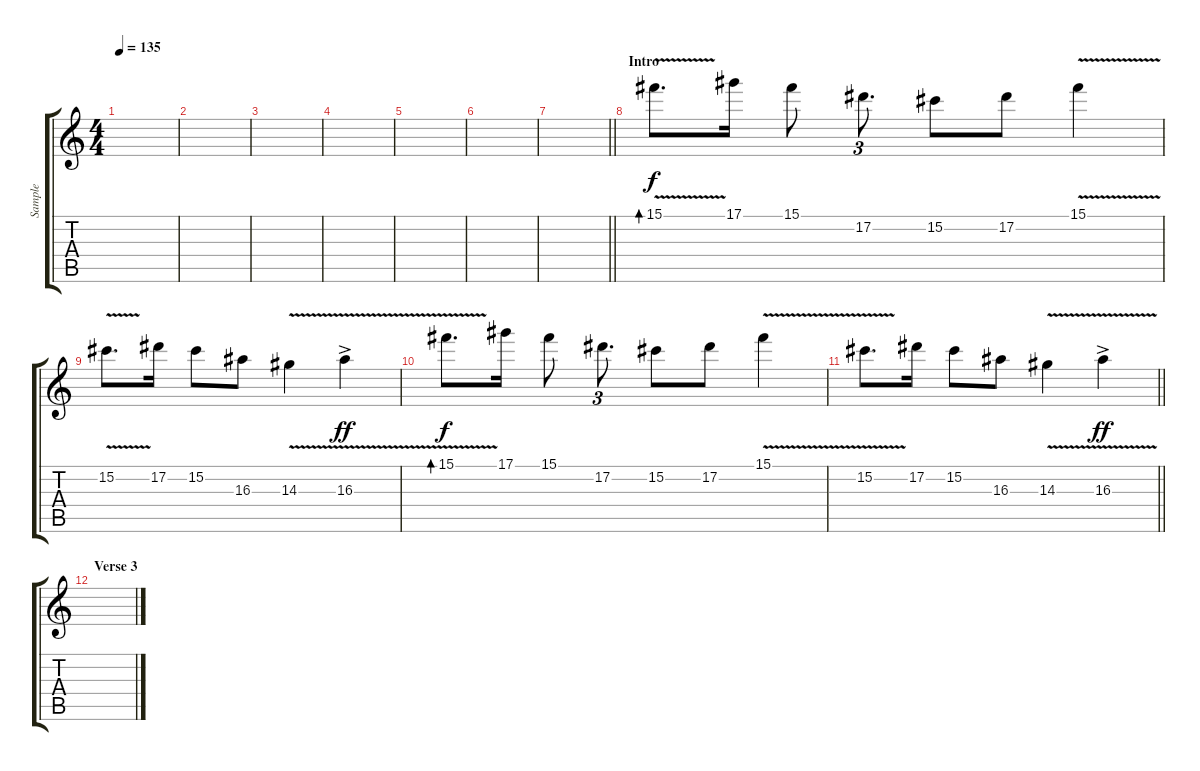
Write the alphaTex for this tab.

\track ("Sample" "Sample") {instrument acousticguitarnylon}
\staff {score tabs}
\tuning (Eb4 Bb3 Gb3 Db3 Ab2 Eb2) {hide}
\ts (4 4)
\tempo 135
\clef g2
\ks c
|
|
|
|
|
|
\barLineRight lightlight
|
\section ("" "Intro")
15.1{v}.8{d bd 480 dy f} 17.1.16 15.1.8 17.2.8{d tu (3 2)} 15.2.8 17.2.8 15.1{v}.4 |
15.2{v}.8{d} 17.2.16 15.2.8 16.3.8 14.3{v}.4 16.3{v ac}.4{dy ff} |
15.1{v}.8{d bd 480 dy f} 17.1.16 15.1.8 17.2.8{d tu (3 2)} 15.2.8 17.2.8 15.1{v}.4 |
\barLineRight lightlight
15.2{v}.8{d} 17.2.16 15.2.8 16.3.8 14.3{v}.4 16.3{v ac}.4{dy ff} |
\section ("" "Verse 3")
